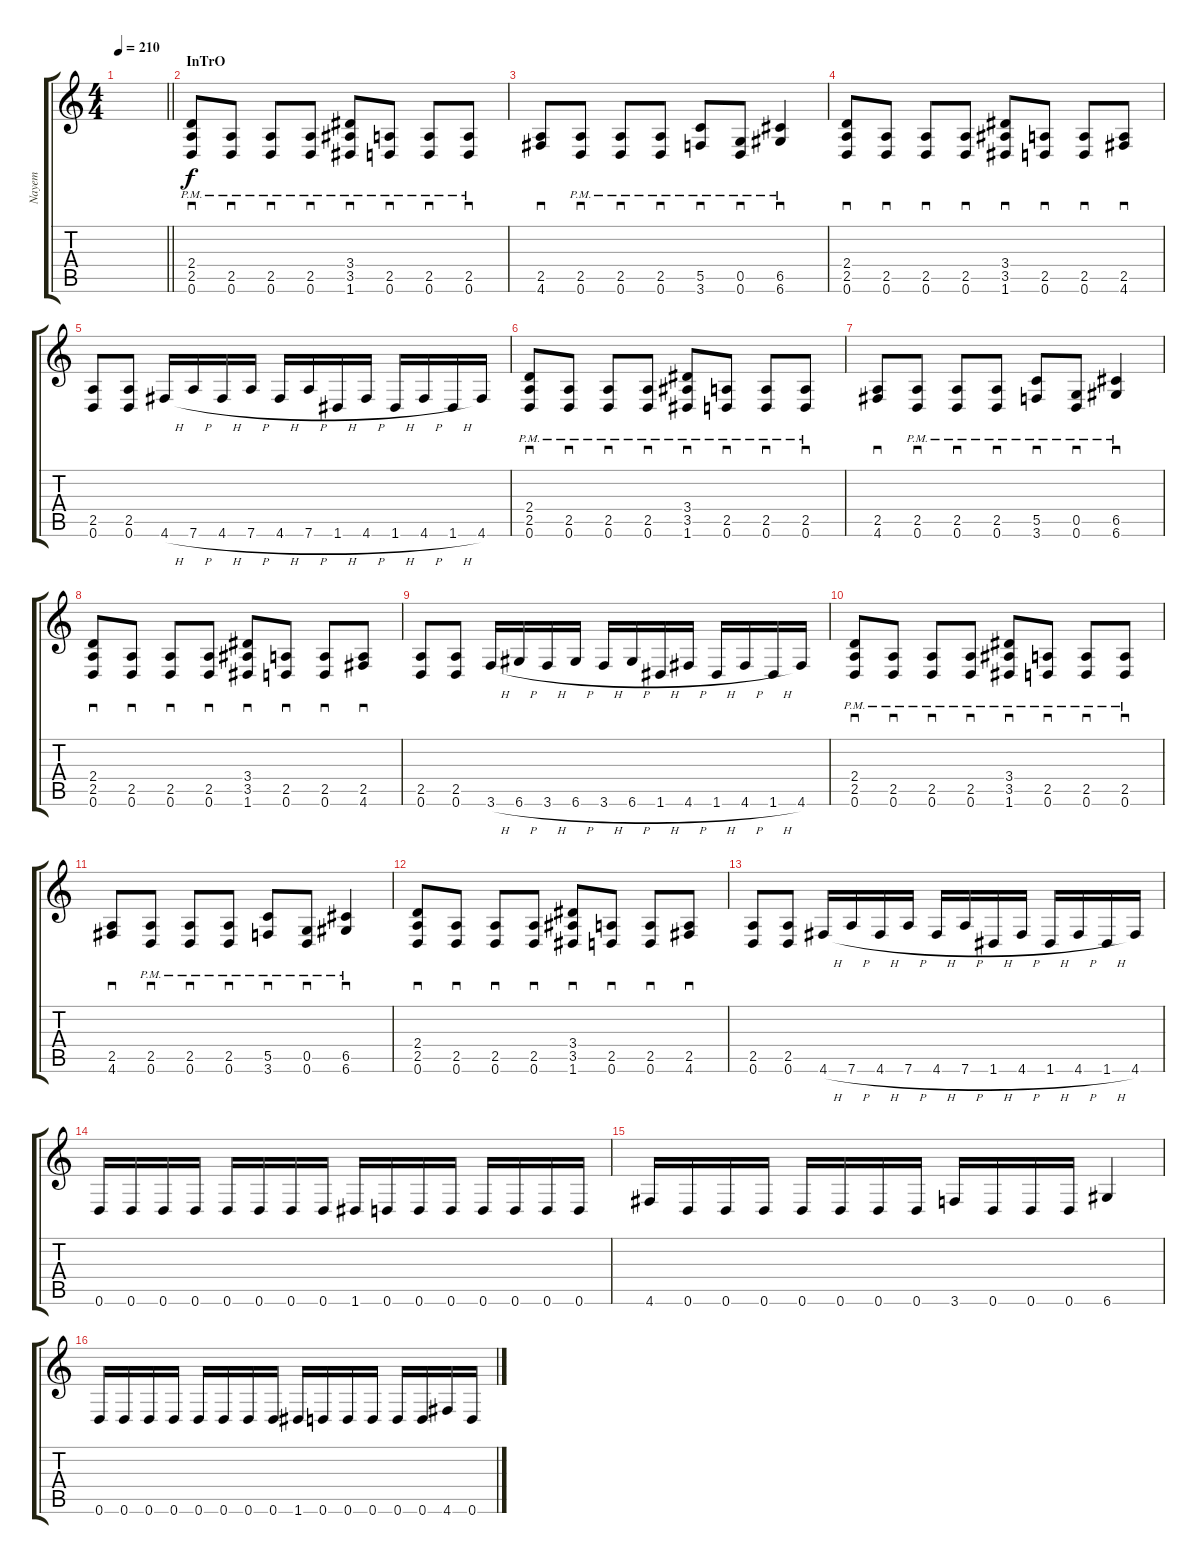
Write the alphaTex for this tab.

\track ("Nayem" "Nayem") {instrument distortionguitar}
\staff {score tabs}
\tuning (D4 A3 F3 C3 G2 D2) {hide}
\ts (4 4)
\tempo 210
\clef g2
\barLineRight lightlight
\ks c
|
\section ("" "InTrO")
(2.4 2.5 0.6{pm}).8{sd} (2.5 0.6{pm}).8{sd} (2.5 0.6{pm}).8{sd} (2.5 0.6{pm}).8{sd} (3.4 3.5 1.6{pm}).8{sd} (2.5 0.6{pm}).8{sd} (2.5 0.6{pm}).8{sd} (2.5 0.6{pm}).8{sd} |
(2.5 4.6).8{sd} (2.5 0.6{pm}).8{sd} (2.5 0.6{pm}).8{sd} (2.5 0.6{pm}).8{sd} (5.5 3.6{pm}).8{sd} (0.5 0.6{pm}).8{sd} (6.5 6.6{pm}).4{sd} |
(2.4 2.5 0.6).8{sd} (2.5 0.6).8{sd} (2.5 0.6).8{sd} (2.5 0.6).8{sd} (3.4 3.5 1.6).8{sd} (2.5 0.6).8{sd} (2.5 0.6).8{sd} (2.5 4.6).8{sd} |
(2.5 0.6).8 (2.5 0.6).8 4.6{h}.16 7.6{h}.16 4.6{h}.16 7.6{h}.16 4.6{h}.16 7.6{h}.16 1.6{h}.16 4.6{h}.16 1.6{h}.16 4.6{h}.16 1.6{h}.16 4.6.16 |
(2.4 2.5 0.6{pm}).8{sd} (2.5 0.6{pm}).8{sd} (2.5 0.6{pm}).8{sd} (2.5 0.6{pm}).8{sd} (3.4 3.5 1.6{pm}).8{sd} (2.5 0.6{pm}).8{sd} (2.5 0.6{pm}).8{sd} (2.5 0.6{pm}).8{sd} |
(2.5 4.6).8{sd} (2.5 0.6{pm}).8{sd} (2.5 0.6{pm}).8{sd} (2.5 0.6{pm}).8{sd} (5.5 3.6{pm}).8{sd} (0.5 0.6{pm}).8{sd} (6.5 6.6{pm}).4{sd} |
(2.4 2.5 0.6).8{sd} (2.5 0.6).8{sd} (2.5 0.6).8{sd} (2.5 0.6).8{sd} (3.4 3.5 1.6).8{sd} (2.5 0.6).8{sd} (2.5 0.6).8{sd} (2.5 4.6).8{sd} |
(2.5 0.6).8 (2.5 0.6).8 3.6{h}.16 6.6{h}.16 3.6{h}.16 6.6{h}.16 3.6{h}.16 6.6{h}.16 1.6{h}.16 4.6{h}.16 1.6{h}.16 4.6{h}.16 1.6{h}.16 4.6.16 |
(2.4 2.5 0.6{pm}).8{sd} (2.5 0.6{pm}).8{sd} (2.5 0.6{pm}).8{sd} (2.5 0.6{pm}).8{sd} (3.4 3.5 1.6{pm}).8{sd} (2.5 0.6{pm}).8{sd} (2.5 0.6{pm}).8{sd} (2.5 0.6{pm}).8{sd} |
(2.5 4.6).8{sd} (2.5 0.6{pm}).8{sd} (2.5 0.6{pm}).8{sd} (2.5 0.6{pm}).8{sd} (5.5 3.6{pm}).8{sd} (0.5 0.6{pm}).8{sd} (6.5 6.6{pm}).4{sd} |
(2.4 2.5 0.6).8{sd} (2.5 0.6).8{sd} (2.5 0.6).8{sd} (2.5 0.6).8{sd} (3.4 3.5 1.6).8{sd} (2.5 0.6).8{sd} (2.5 0.6).8{sd} (2.5 4.6).8{sd} |
(2.5 0.6).8 (2.5 0.6).8 4.6{h}.16 7.6{h}.16 4.6{h}.16 7.6{h}.16 4.6{h}.16 7.6{h}.16 1.6{h}.16 4.6{h}.16 1.6{h}.16 4.6{h}.16 1.6{h}.16 4.6.16 |
0.6.16 0.6.16 0.6.16 0.6.16 0.6.16 0.6.16 0.6.16 0.6.16 1.6.16 0.6.16 0.6.16 0.6.16 0.6.16 0.6.16 0.6.16 0.6.16 |
4.6.16 0.6.16 0.6.16 0.6.16 0.6.16 0.6.16 0.6.16 0.6.16 3.6.16 0.6.16 0.6.16 0.6.16 6.6.4 |
0.6.16 0.6.16 0.6.16 0.6.16 0.6.16 0.6.16 0.6.16 0.6.16 1.6.16 0.6.16 0.6.16 0.6.16 0.6.16 0.6.16 4.6.16 0.6.16
